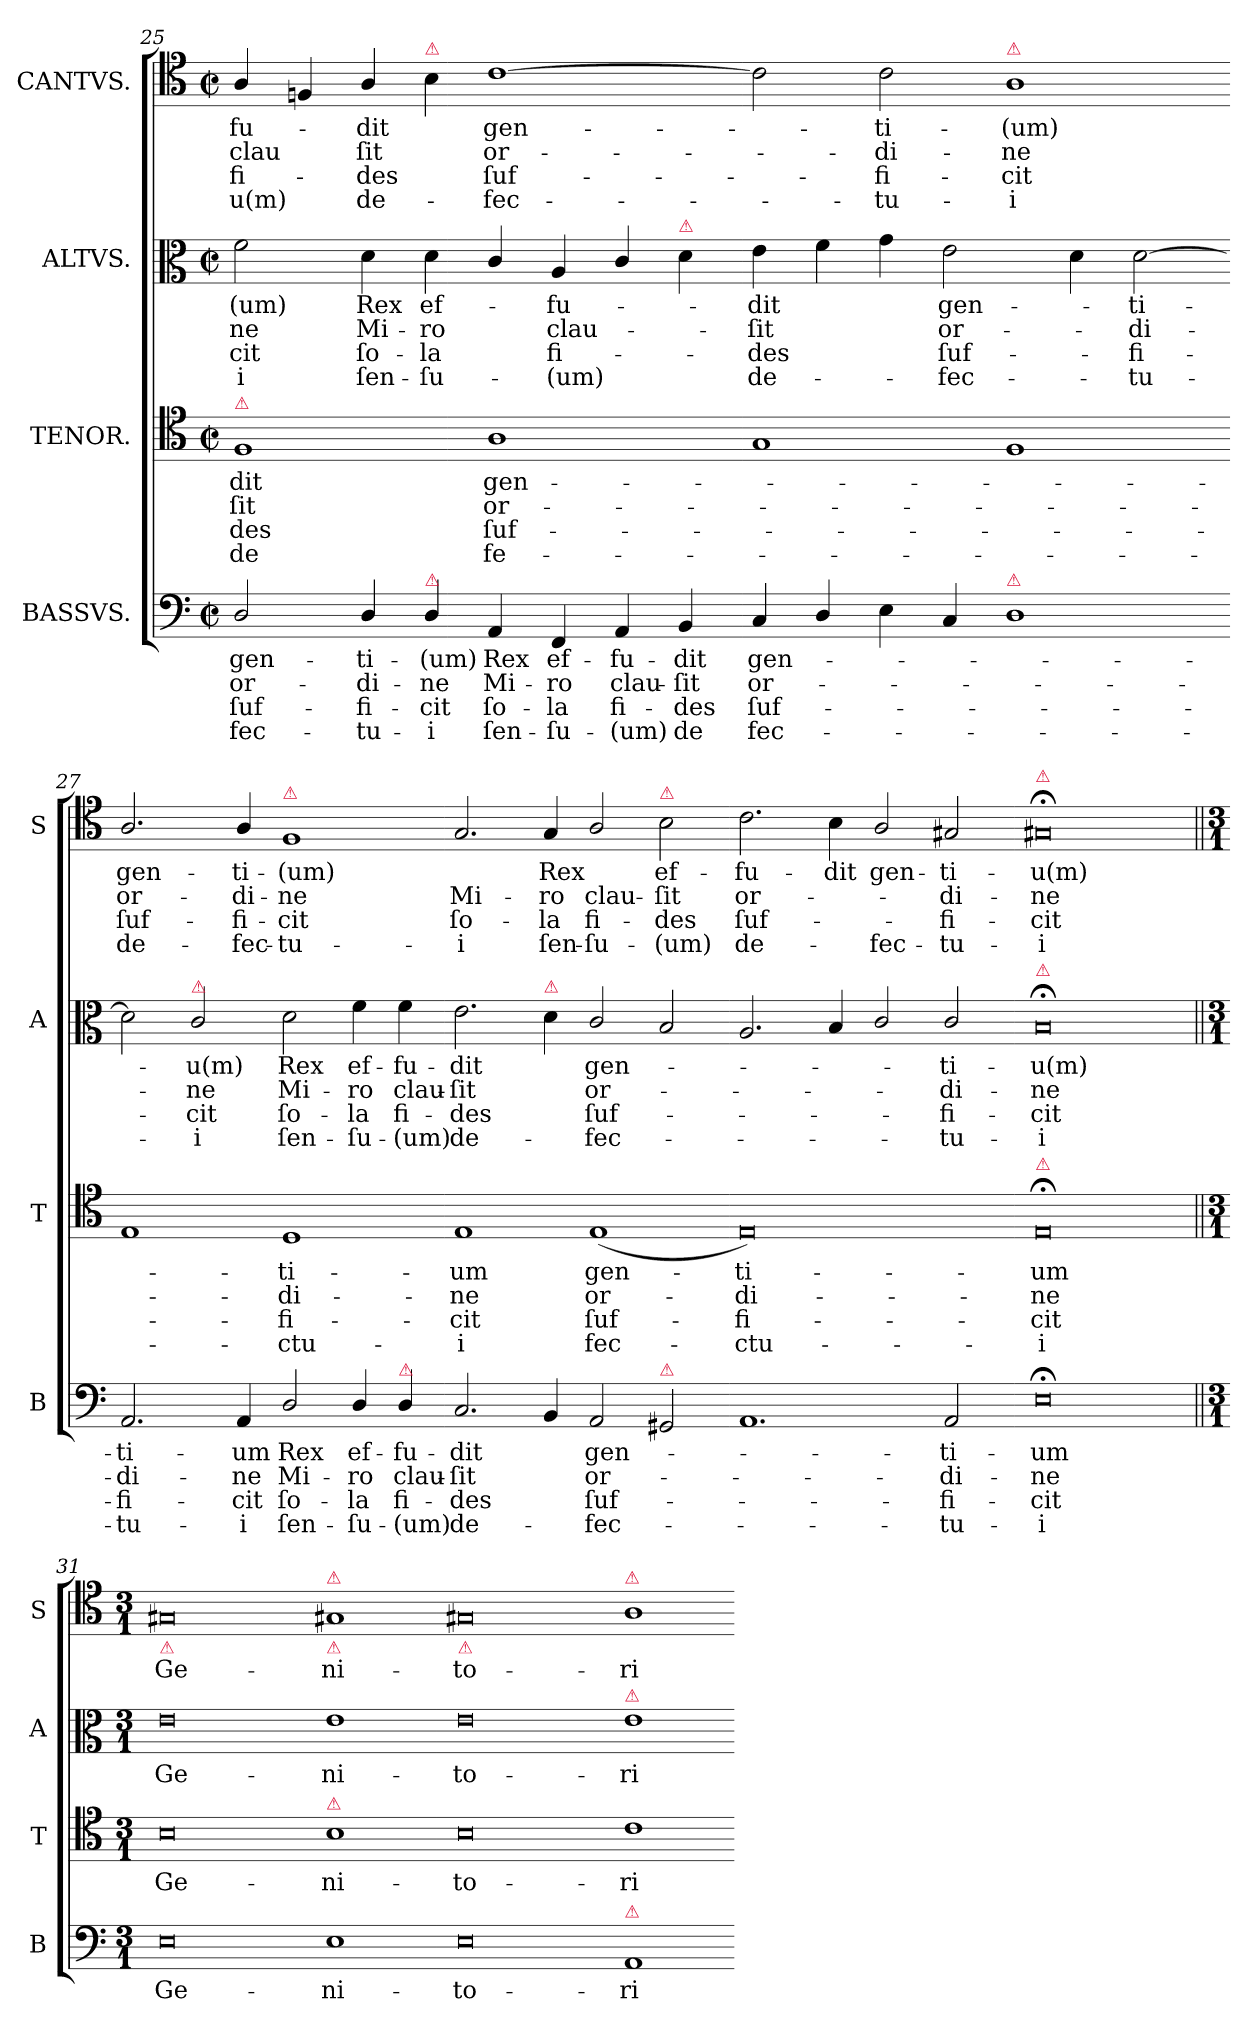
**kern	**text	**text	**text	**text	**kern	**text	**text	**text	**text	**kern	**text	**text	**text	**text	**kern	**text	**text	**text	**text
*part4	*part4	*part4	*part4	*part4	*part3	*part3	*part3	*part3	*part3	*part2	*part2	*part2	*part2	*part2	*part1	*part1	*part1	*part1	*part1
*staff4	*staff4	*staff4	*staff4	*staff4	*staff3	*staff3	*staff3	*staff3	*staff3	*staff2	*staff2	*staff2	*staff2	*staff2	*staff1	*staff1	*staff1	*staff1	*staff1
*I"BASSVS.	*	*	*	*	*I"TENOR.	*	*	*	*	*I"ALTVS.	*	*	*	*	*I"CANTVS.	*	*	*	*
*I'B	*	*	*	*	*I'T	*	*	*	*	*I'A	*	*	*	*	*I'S	*	*	*	*
*clefF4	*	*	*	*	*clefC4	*	*	*	*	*clefC3	*	*	*	*	*clefC4	*	*	*	*
*k[]	*	*	*	*	*k[]	*	*	*	*	*k[]	*	*	*	*	*k[]	*	*	*	*
*M2/1	*	*	*	*	*M2/1	*	*	*	*	*M2/1	*	*	*	*	*M2/1	*	*	*	*
*met(c|)	*	*	*	*	*met(c|)	*	*	*	*	*met(c|)	*	*	*	*	*met(c|)	*	*	*	*
=25	=25	=25	=25	=25	=25	=25	=25	=25	=25	=25	=25	=25	=25	=25	=25	=25	=25	=25	=25
!	!	!	!	!	!LO:TX:a:color=crimson:t=⚠	!	!	!	!	!	!	!	!	!	!	!	!	!	!
2D/	gen-	or-	ſuf-	fec-	1F	-dit	-ſit	-des	de	2f\	-(um)	-ne	-cit	-i	4A/	-fu-	clau	fi-	-u(m)
.	.	.	.	.	.	.	.	.	.	.	.	.	.	.	4Fn/	.	.	.	.
!	!	!	!	!	!	!	!	!	!	!	!LO:LY:i	!LO:LY:i	!LO:LY:i	!LO:LY:i	!	!	!	!	!
4D/	-ti-	-di-	-fi-	-tu-	.	.	.	.	.	4d\	Rex	Mi-	ſo-	ſen-	4A/	-dit	-ſit	-des	de-
!	!	!	!	!	!	!	!	!	!	!	!	!	!	!	!LO:TX:a:color=crimson:t=⚠	!	!	!	!
!LO:TX:a:color=crimson:t=⚠	!	!	!	!	!	!	!	!	!	!	!	!	!	!	!	!	!	!	!
!	!	!	!	!	!	!	!	!	!	!	!LO:LY:i	!LO:LY:i	!LO:LY:i	!LO:LY:i	!	!	!	!	!
4D/	-(um)	-ne	-cit	-i	.	.	.	.	.	4d\	ef-	-ro	-la	-ſu-	4B\	.	.	.	.
!	!	!	!LO:LY:i	!	!	!	!	!	!	!	!	!	!	!	!	!	!	!	!
4AA/	Rex	Mi-	ſo-	ſen-	1A	gen-	or-	ſuf-	fe-	4c/	.	.	.	.	[1c	gen-	or-	ſuf-	-fec-
!	!	!	!LO:LY:i	!	!	!	!	!	!	!	!LO:LY:i	!LO:LY:i	!LO:LY:i	!LO:LY:i	!	!	!	!	!
4FF/	ef-	-ro	-la	-ſu-	.	.	.	.	.	4A/	fu-	clau-	fi-	-(um)	.	.	.	.	.
!	!	!	!LO:LY:i	!	!	!	!	!	!	!	!	!	!	!	!	!	!	!	!
4AA/	-fu-	clau-	fi-	-(um)	.	.	.	.	.	4c/	.	.	.	.	.	.	.	.	.
!	!	!	!	!	!	!	!	!	!	!LO:TX:a:color=crimson:t=⚠	!	!	!	!	!	!	!	!	!
!	!	!	!LO:LY:i	!	!	!	!	!	!	!	!	!	!	!	!	!	!	!	!
4BB/	-dit	-ſit	-des	de	.	.	.	.	.	4d\	.	.	.	.	.	.	.	.	.
=26-	=26-	=26-	=26-	=26-	=26-	=26-	=26-	=26-	=26-	=26-	=26-	=26-	=26-	=26-	=26-	=26-	=26-	=26-	=26-
!	!	!	!LO:LY:i	!	!	!	!	!	!	!	!LO:LY:i	!LO:LY:i	!LO:LY:i	!LO:LY:i	!	!	!	!	!
4C/	gen-	or-	ſuf-	fec-	1G	.	.	.	.	4e\	-dit	-ſit	-des	de-	2c]	.	.	.	.
4D/	.	.	.	.	.	.	.	.	.	4f\	.	.	.	.	.	.	.	.	.
4E\	.	.	.	.	.	.	.	.	.	4g\	.	.	.	.	2c\	-ti-	-di-	-fi-	-tu-
!	!	!	!	!	!	!	!	!	!	!	!LO:LY:i	!LO:LY:i	!LO:LY:i	!LO:LY:i	!	!	!	!	!
4C/	.	.	.	.	.	.	.	.	.	2e\	gen-	or-	ſuf-	-fec-	.	.	.	.	.
!	!	!	!	!	!	!	!	!	!	!	!	!	!	!	!LO:TX:a:color=crimson:t=⚠	!	!	!	!
!LO:TX:a:color=crimson:t=⚠	!	!	!	!	!	!	!	!	!	!	!	!	!	!	!	!	!	!	!
1D	.	.	.	.	1F	.	.	.	.	.	.	.	.	.	1A	-(um)	-ne	-cit	-i
.	.	.	.	.	.	.	.	.	.	4d\	.	.	.	.	.	.	.	.	.
!	!	!	!	!	!	!	!	!	!	!	!LO:LY:i	!LO:LY:i	!LO:LY:i	!LO:LY:i	!	!	!	!	!
.	.	.	.	.	.	.	.	.	.	[2d\	-ti-	-di-	-fi-	-tu-	.	.	.	.	.
=27-	=27-	=27-	=27-	=27-	=27-	=27-	=27-	=27-	=27-	=27-	=27-	=27-	=27-	=27-	=27-	=27-	=27-	=27-	=27-
!	!	!	!LO:LY:i	!	!	!	!	!	!	!	!	!	!	!	!	!	!	!	!
2.AA/	-ti-	-di-	fi-	-tu-	1E	.	.	.	.	2d\]	.	.	.	.	2.A/	gen-	or-	ſuf-	-de-
!	!	!	!	!	!	!	!	!	!	!LO:TX:a:color=crimson:t=⚠	!	!	!	!	!	!	!	!	!
!	!	!	!	!	!	!	!	!	!	!	!LO:LY:i	!LO:LY:i	!LO:LY:i	!LO:LY:i	!	!	!	!	!
.	.	.	.	.	.	.	.	.	.	2c/	-u(m)	-ne	-cit	-i	.	.	.	.	.
!	!	!	!LO:LY:i	!	!	!	!	!	!	!	!	!	!	!	!	!	!	!	!
4AA/	-um	-ne	-cit	-i	.	.	.	.	.	.	.	.	.	.	4A/	-ti-	-di-	-fi-	-fec-
!	!	!	!	!	!	!	!	!	!	!	!	!	!	!	!LO:TX:a:color=crimson:t=⚠	!	!	!	!
!	!LO:LY:i	!LO:LY:i	!LO:LY:i	!LO:LY:i	!	!	!	!	!	!	!LO:LY:i	!LO:LY:i	!LO:LY:i	!LO:LY:i	!	!	!	!	!
2D/	Rex	Mi-	ſo-	ſen-	1D	-ti-	-di-	-fi-	-ctu-	2d\	Rex	Mi-	ſo-	ſen-	1F	-(um)	-ne	-cit	-tu-
!	!LO:LY:i	!LO:LY:i	!LO:LY:i	!LO:LY:i	!	!	!	!	!	!	!LO:LY:i	!LO:LY:i	!LO:LY:i	!LO:LY:i	!	!	!	!	!
4D/	ef-	-ro	-la	-ſu-	.	.	.	.	.	4f\	ef-	-ro	-la	-ſu-	.	.	.	.	.
!LO:TX:a:color=crimson:t=⚠	!	!	!	!	!	!	!	!	!	!	!	!	!	!	!	!	!	!	!
!	!LO:LY:i	!LO:LY:i	!LO:LY:i	!LO:LY:i	!	!	!	!	!	!	!LO:LY:i	!LO:LY:i	!LO:LY:i	!LO:LY:i	!	!	!	!	!
4D/	-fu-	clau-	fi-	-(um)	.	.	.	.	.	4f\	-fu-	clau-	fi-	-(um)	.	.	.	.	.
=28-	=28-	=28-	=28-	=28-	=28-	=28-	=28-	=28-	=28-	=28-	=28-	=28-	=28-	=28-	=28-	=28-	=28-	=28-	=28-
!	!LO:LY:i	!LO:LY:i	!LO:LY:i	!LO:LY:i	!	!	!	!	!	!	!LO:LY:i	!LO:LY:i	!LO:LY:i	!LO:LY:i	!	!	!LO:LY:i	!LO:LY:i	!
2.C/	-dit	-ſit	-des	de-	1E	-um	-ne	-cit	-i	2.e\	-dit	-ſit	-des	de-	2.G/	.	Mi-	ſo-	-i
!	!	!	!	!	!	!	!	!	!	!LO:TX:a:color=crimson:t=⚠	!	!	!	!	!	!	!	!	!
!	!	!	!	!	!	!	!	!	!	!	!	!	!	!	!	!	!LO:LY:i	!LO:LY:i	!LO:LY:i
4BB/	.	.	.	.	.	.	.	.	.	4d\	.	.	.	.	4G/	Rex	-ro	-la	ſen-
!	!LO:LY:i	!LO:LY:i	!LO:LY:i	!LO:LY:i	!	!LO:LY:i	!LO:LY:i	!LO:LY:i	!LO:LY:i	!	!LO:LY:i	!LO:LY:i	!LO:LY:i	!LO:LY:i	!	!	!LO:LY:i	!LO:LY:i	!LO:LY:i
2AA/	gen-	or-	ſuf-	-fec-	(>1E	gen-	or-	ſuf-	fec-	2c/	gen-	or-	ſuf-	-fec-	2A/	.	clau-	fi-	-ſu-
!	!	!	!	!	!	!	!	!	!	!	!	!	!	!	!LO:TX:a:color=crimson:t=⚠	!	!	!	!
!LO:TX:a:color=crimson:t=⚠	!	!	!	!	!	!	!	!	!	!	!	!	!	!	!	!	!	!	!
!	!	!	!	!	!	!	!	!	!	!	!	!	!	!	!	!	!LO:LY:i	!LO:LY:i	!LO:LY:i
2GG#X/	.	.	.	.	.	.	.	.	.	2B/	.	.	.	.	2B\	ef-	-ſit	-des	-(um)
=29-	=29-	=29-	=29-	=29-	=29-	=29-	=29-	=29-	=29-	=29-	=29-	=29-	=29-	=29-	=29-	=29-	=29-	=29-	=29-
!	!	!	!	!	!	!LO:LY:i	!LO:LY:i	!LO:LY:i	!LO:LY:i	!	!	!	!	!	!	!	!LO:LY:i	!LO:LY:i	!LO:LY:i
1.AA	.	.	.	.	0E)	-ti-	-di-	-fi-	-ctu-	2.A/	.	.	.	.	2.c\	-fu-	or-	ſuf-	de-
.	.	.	.	.	.	.	.	.	.	4B/	.	.	.	.	4B\	-dit	.	.	.
!	!	!	!	!	!	!	!	!	!	!	!	!	!	!	!	!	!	!	!LO:LY:i
.	.	.	.	.	.	.	.	.	.	2c/	.	.	.	.	2A/	gen-	.	.	-fec-
!	!LO:LY:i	!LO:LY:i	!LO:LY:i	!LO:LY:i	!	!	!	!	!	!	!LO:LY:i	!LO:LY:i	!LO:LY:i	!LO:LY:i	!	!	!LO:LY:i	!LO:LY:i	!LO:LY:i
2AA/	-ti-	-di-	-fi-	-tu-	.	.	.	.	.	2c/	-ti-	-di-	-fi-	-tu-	2G#X/	-ti-	-di-	-fi-	-tu-
=30-	=30-	=30-	=30-	=30-	=30-	=30-	=30-	=30-	=30-	=30-	=30-	=30-	=30-	=30-	=30-	=30-	=30-	=30-	=30-
!	!	!	!	!	!	!	!	!	!	!	!	!	!	!	!LO:TX:a:color=crimson:t=⚠	!	!	!	!
!	!	!	!	!	!	!	!	!	!	!LO:TX:a:color=crimson:t=⚠	!	!	!	!	!	!	!	!	!
!	!	!	!	!	!LO:TX:a:color=crimson:t=⚠	!	!	!	!	!	!	!	!	!	!	!	!	!	!
!	!LO:LY:i	!LO:LY:i	!LO:LY:i	!LO:LY:i	!	!LO:LY:i	!LO:LY:i	!LO:LY:i	!LO:LY:i	!	!LO:LY:i	!LO:LY:i	!LO:LY:i	!LO:LY:i	!	!	!LO:LY:i	!LO:LY:i	!LO:LY:i
0E;<	-um	-ne	-cit	-i	0E;<	-um	-ne	-cit	-i	0B;<;	-u(m)	-ne	-cit	-i	0G#X;<	-u(m)	-ne	-cit	-i
=31||	=31||	=31||	=31||	=31||	=31||	=31||	=31||	=31||	=31||	=31||	=31||	=31||	=31||	=31||	=31||	=31||	=31||	=31||	=31||
*M3/1	*	*	*	*	*M3/1	*	*	*	*	*M3/1	*	*	*	*	*M3/1	*	*	*	*
!	!	!	!	!	!	!	!	!	!	!	!	!	!	!	!LO:TX:b:color=crimson:t=⚠	!	!	!	!
0E	Ge-	.	.	.	0B	Ge-	.	.	.	0e	Ge-	.	.	.	0G#X	Ge-	.	.	.
!	!	!	!	!	!	!	!	!	!	!	!	!	!	!	!LO:TX:a:color=crimson:t=⚠	!	!	!	!
!	!	!	!	!	!	!	!	!	!	!	!	!	!	!	!LO:TX:b:color=crimson:t=⚠	!	!	!	!
!	!	!	!	!	!LO:TX:a:color=crimson:t=⚠	!	!	!	!	!	!	!	!	!	!	!	!	!	!
1E	-ni-	.	.	.	1B	-ni-	.	.	.	1e	-ni-	.	.	.	1G#X	-ni-	.	.	.
=32-	=32-	=32-	=32-	=32-	=32-	=32-	=32-	=32-	=32-	=32-	=32-	=32-	=32-	=32-	=32-	=32-	=32-	=32-	=32-
!	!	!	!	!	!	!	!	!	!	!	!	!	!	!	!LO:TX:b:color=crimson:t=⚠	!	!	!	!
0E	-to-	.	.	.	0B	-to-	.	.	.	0e	-to-	.	.	.	0G#X	-to-	.	.	.
!	!	!	!	!	!	!	!	!	!	!	!	!	!	!	!LO:TX:a:color=crimson:t=⚠	!	!	!	!
!	!	!	!	!	!	!	!	!	!	!LO:TX:a:color=crimson:t=⚠	!	!	!	!	!	!	!	!	!
!LO:TX:a:color=crimson:t=⚠	!	!	!	!	!	!	!	!	!	!	!	!	!	!	!	!	!	!	!
1AA	-ri	.	.	.	1c	-ri	.	.	.	1e	-ri	.	.	.	1A	-ri	.	.	.
=-	=-	=-	=-	=-	=-	=-	=-	=-	=-	=-	=-	=-	=-	=-	=-	=-	=-	=-	=-
*-	*-	*-	*-	*-	*-	*-	*-	*-	*-	*-	*-	*-	*-	*-	*-	*-	*-	*-	*-
